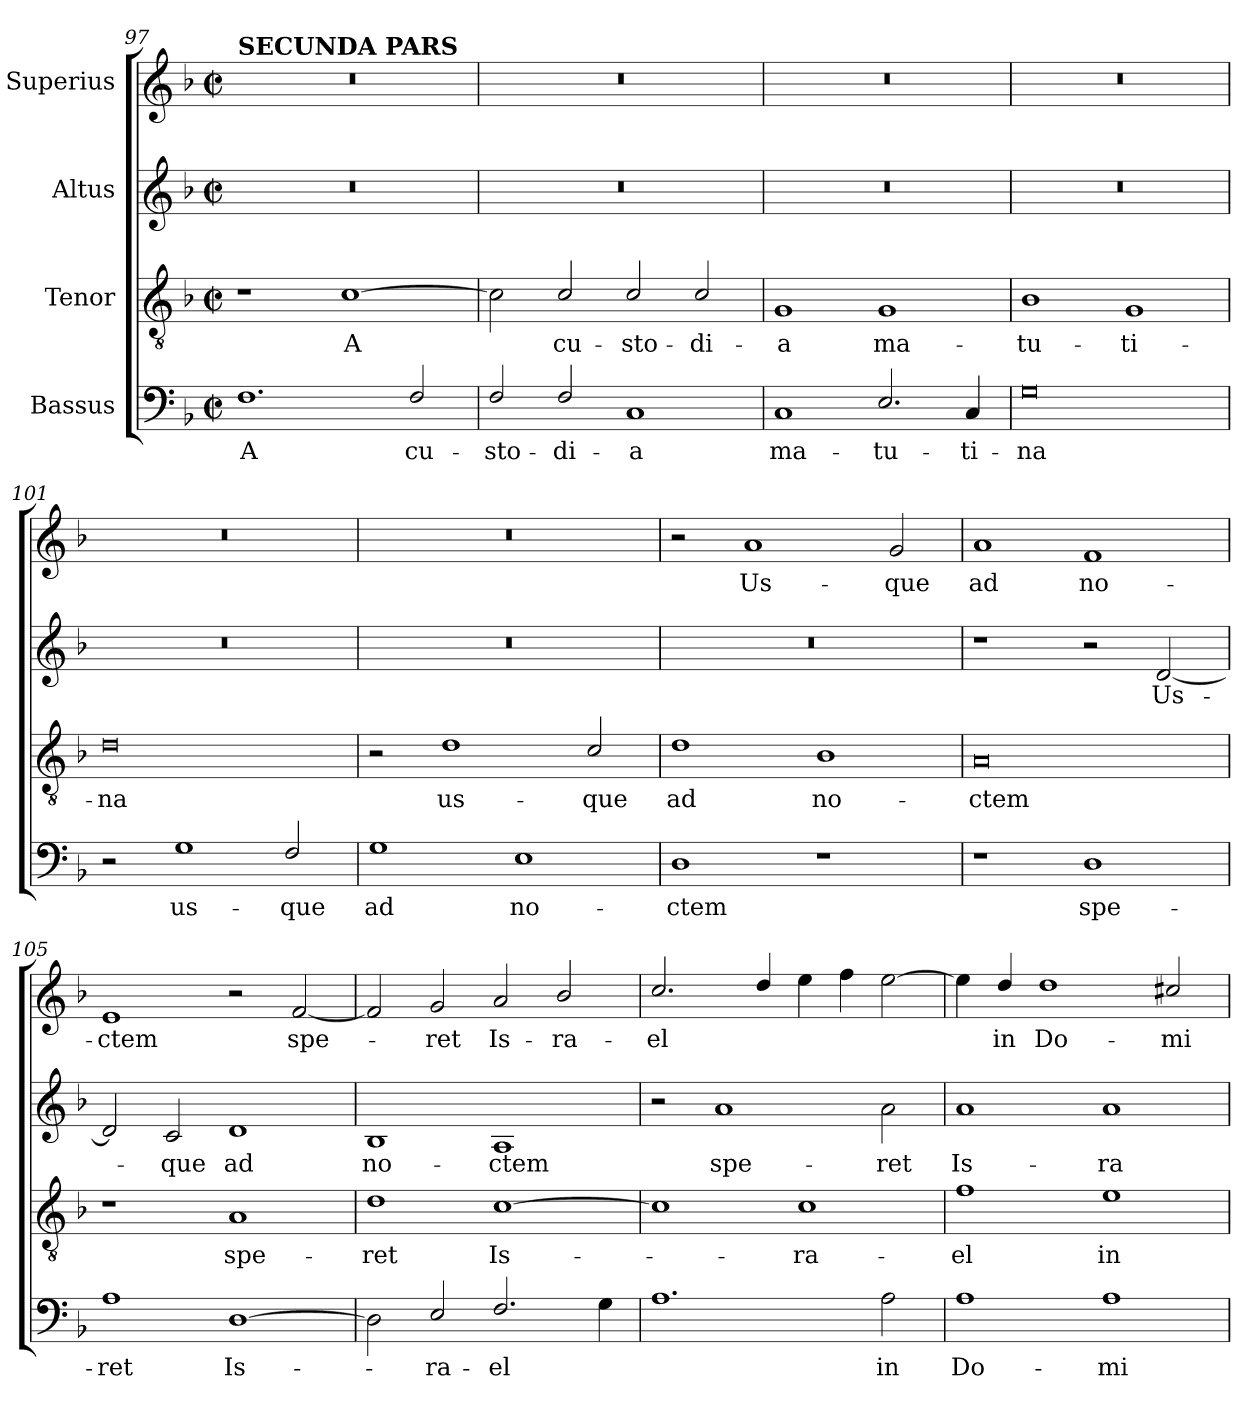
**kern	**text	**kern	**text	**kern	**text	**kern	**text
*part4	*part4	*part3	*part3	*part2	*part2	*part1	*part1
*staff4	*staff4	*staff3	*staff3	*staff2	*staff2	*staff1	*staff1
*I"Bassus	*	*I"Tenor	*	*I"Altus	*	*I"Superius	*
*clefF4	*	*clefGv2	*	*clefG2	*	*clefG2	*
*k[b-]	*	*k[b-]	*	*k[b-]	*	*k[b-]	*
*M4/2	*	*M4/2	*	*M4/2	*	*M4/2	*
*met(c|)	*	*met(c|)	*	*met(c|)	*	*met(c|)	*
=97	=97	=97	=97	=97	=97	=97	=97
!	!	!	!	!	!	!LO:TX:a:B:t=SECUNDA PARS	!
!	!LO:LY:b	!	!	!	!	!	!
1.F	A	1r	.	0r	.	0r	.
!	!	!	!LO:LY:b	!	!	!	!
.	.	[1c	A	.	.	.	.
!	!LO:LY:b	!	!	!	!	!	!
2F/	cu-	.	.	.	.	.	.
=98	=98	=98	=98	=98	=98	=98	=98
!	!LO:LY:b	!	!	!	!	!	!
2F/	-sto-	2c\]	.	0r	.	0r	.
!	!LO:LY:b	!	!LO:LY:b	!	!	!	!
2F/	-di-	2c/	cu-	.	.	.	.
!	!LO:LY:b	!	!LO:LY:b	!	!	!	!
1C	-a	2c/	-sto-	.	.	.	.
!	!	!	!LO:LY:b	!	!	!	!
.	.	2c/	-di-	.	.	.	.
=99	=99	=99	=99	=99	=99	=99	=99
!	!LO:LY:b	!	!LO:LY:b	!	!	!	!
1C	ma-	1G	-a	0r	.	0r	.
!	!LO:LY:b	!	!LO:LY:b	!	!	!	!
2.E/	-tu-	1G	ma-	.	.	.	.
!	!LO:LY:b	!	!	!	!	!	!
4C/	-ti-	.	.	.	.	.	.
=100	=100	=100	=100	=100	=100	=100	=100
!	!LO:LY:b	!	!LO:LY:b	!	!	!	!
0G	-na	1B-	-tu-	0r	.	0r	.
!	!	!	!LO:LY:b	!	!	!	!
.	.	1G	-ti-	.	.	.	.
=101	=101	=101	=101	=101	=101	=101	=101
!	!	!	!LO:LY:b	!	!	!	!
2r	.	0d	-na	0r	.	0r	.
!	!LO:LY:b	!	!	!	!	!	!
1G	us-	.	.	.	.	.	.
!	!LO:LY:b	!	!	!	!	!	!
2F/	-que	.	.	.	.	.	.
=102	=102	=102	=102	=102	=102	=102	=102
!	!LO:LY:b	!	!	!	!	!	!
1G	ad	2r	.	0r	.	0r	.
!	!	!	!LO:LY:b	!	!	!	!
.	.	1d	us-	.	.	.	.
!	!LO:LY:b	!	!	!	!	!	!
1E	no-	.	.	.	.	.	.
!	!	!	!LO:LY:b	!	!	!	!
.	.	2c/	-que	.	.	.	.
!!LO:PB:g=z
=103	=103	=103	=103	=103	=103	=103	=103
!	!LO:LY:b	!	!LO:LY:b	!	!	!	!
1D	-ctem	1d	ad	0r	.	2r	.
!	!	!	!	!	!	!	!LO:LY:b
.	.	.	.	.	.	1a	Us-
!	!	!	!LO:LY:b	!	!	!	!
1r	.	1B-	no-	.	.	.	.
!	!	!	!	!	!	!	!LO:LY:b
.	.	.	.	.	.	2g/	-que
=104	=104	=104	=104	=104	=104	=104	=104
!	!	!	!LO:LY:b	!	!	!	!LO:LY:b
1r	.	0A	-ctem	1r	.	1a	ad
!	!LO:LY:b	!	!	!	!	!	!LO:LY:b
1D	spe-	.	.	2r	.	1f	no-
!	!	!	!	!	!LO:LY:b	!	!
.	.	.	.	[2d/	Us-	.	.
=105	=105	=105	=105	=105	=105	=105	=105
!	!LO:LY:b	!	!	!	!	!	!LO:LY:b
1A	-ret	1r	.	2d/]	.	1e	-ctem
!	!	!	!	!	!LO:LY:b	!	!
.	.	.	.	2c/	-que	.	.
!	!LO:LY:b	!	!LO:LY:b	!	!LO:LY:b	!	!
[1D	Is-	1A	spe-	1d	ad	2r	.
!	!	!	!	!	!	!	!LO:LY:b
.	.	.	.	.	.	[2f/	spe-
=106	=106	=106	=106	=106	=106	=106	=106
!	!	!	!LO:LY:b	!	!LO:LY:b	!	!
2D\]	.	1d	-ret	1B-	no-	2f/]	.
!	!LO:LY:b	!	!	!	!	!	!LO:LY:b
2E/	-ra-	.	.	.	.	2g/	-ret
!	!LO:LY:b	!	!LO:LY:b	!	!LO:LY:b	!	!LO:LY:b
2.F/	-el	[1c	Is-	1A	-ctem	2a/	Is-
!	!	!	!	!	!	!	!LO:LY:b
.	.	.	.	.	.	2b-/	-ra-
4G\	.	.	.	.	.	.	.
=107	=107	=107	=107	=107	=107	=107	=107
!	!	!	!	!	!	!	!LO:LY:b
1.A	.	1c]	.	2r	.	2.cc/	-el
!	!	!	!	!	!LO:LY:b	!	!
.	.	.	.	1a	spe-	.	.
.	.	.	.	.	.	4dd/	.
!	!	!	!LO:LY:b	!	!	!	!
.	.	1c	-ra-	.	.	4ee\	.
.	.	.	.	.	.	4ff\	.
!	!LO:LY:b	!	!	!	!LO:LY:b	!	!
2A\	in	.	.	2a\	-ret	[2ee\	.
=108	=108	=108	=108	=108	=108	=108	=108
!	!LO:LY:b	!	!LO:LY:b	!	!LO:LY:b	!	!
1A	Do-	1f	-el	1a	Is-	4ee\]	.
!	!	!	!	!	!	!	!LO:LY:b
.	.	.	.	.	.	4dd/	in
!	!	!	!	!	!	!	!LO:LY:b
.	.	.	.	.	.	1dd	Do-
!	!LO:LY:b	!	!LO:LY:b	!	!LO:LY:b	!	!
1A	-mi-	1e	in	1a	-ra-	.	.
!	!	!	!	!	!	!	!LO:LY:b
.	.	.	.	.	.	2cc#X/	-mi-
=	=	=	=	=	=	=	=
*-	*-	*-	*-	*-	*-	*-	*-
